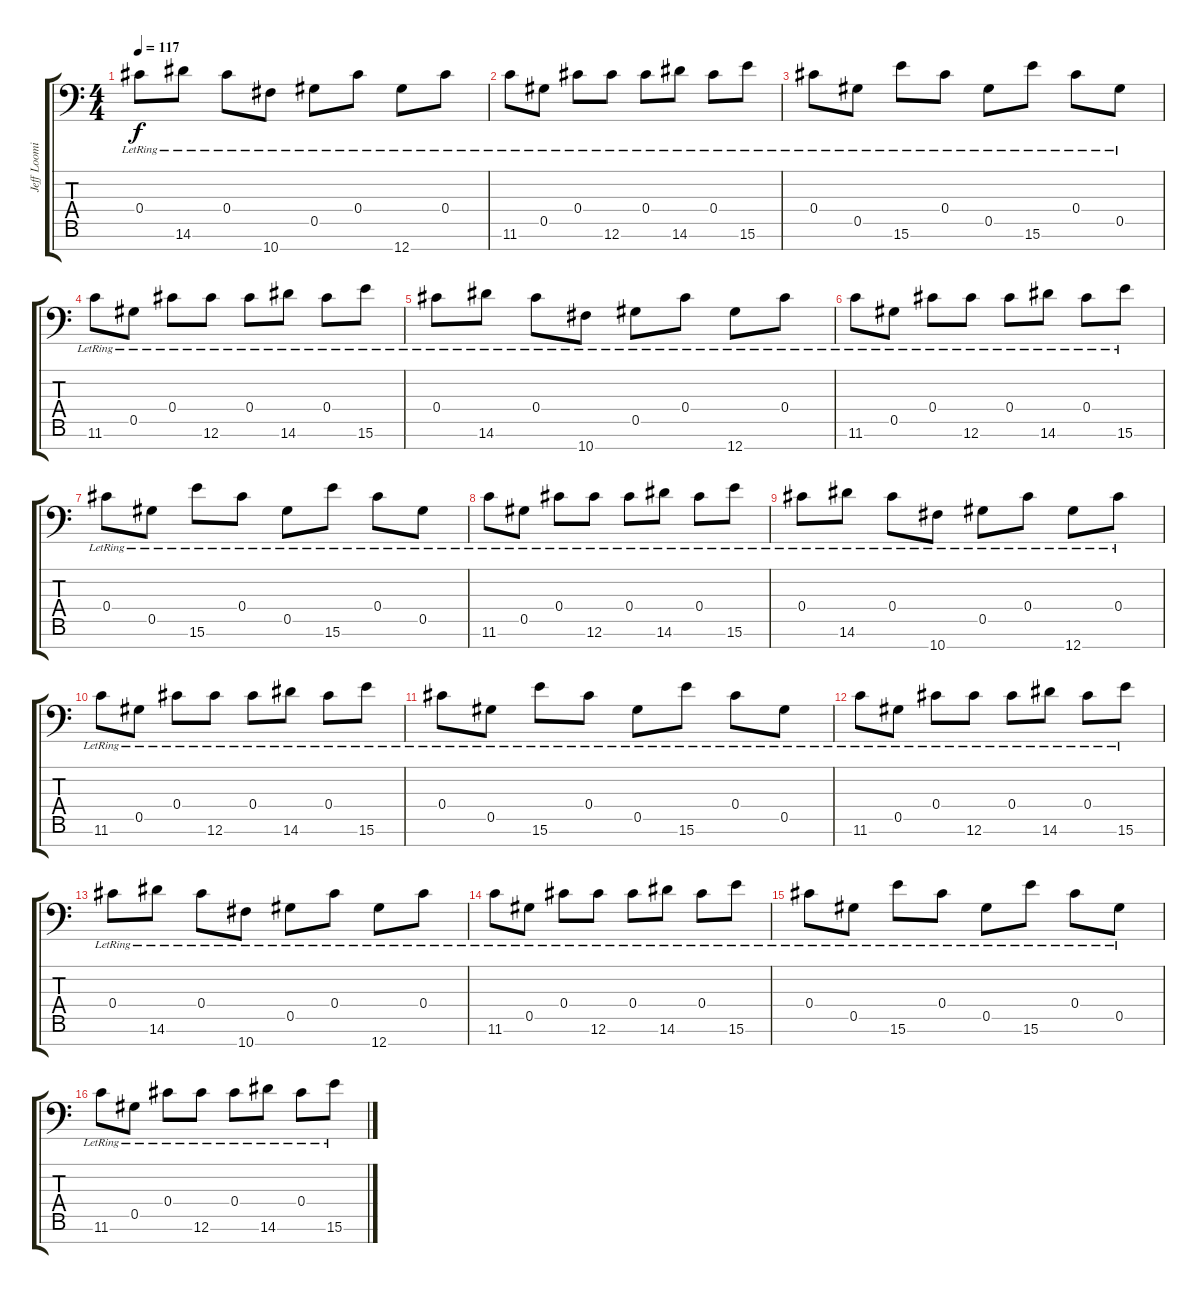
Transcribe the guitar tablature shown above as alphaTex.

\track ("Jeff Loomis Rhythm" "Jeff Loomi") {instrument distortionguitar}
\staff {score tabs}
\tuning (Eb4 Bb3 Gb3 Db3 Ab2 Db2 Ab1) {hide}
\ts (4 4)
\tempo 117
\clef f4
\ks c
0.4{lr}.8{dy f} 14.6{lr}.8 0.4{lr}.8 10.7{lr}.8 0.5{lr}.8 0.4{lr}.8 12.7{lr}.8 0.4{lr}.8 |
11.6{lr}.8{instrument acousticguitarsteel} 0.5{lr}.8 0.4{lr}.8 12.6{lr}.8 0.4{lr}.8 14.6{lr}.8 0.4{lr}.8 15.6{lr}.8 |
0.4{lr}.8 0.5{lr}.8 15.6{lr}.8 0.4{lr}.8 0.5{lr}.8 15.6{lr}.8 0.4{lr}.8 0.5{lr}.8 |
11.6{lr}.8{instrument acousticguitarsteel} 0.5{lr}.8 0.4{lr}.8 12.6{lr}.8 0.4{lr}.8 14.6{lr}.8 0.4{lr}.8 15.6{lr}.8 |
0.4{lr}.8 14.6{lr}.8 0.4{lr}.8 10.7{lr}.8 0.5{lr}.8 0.4{lr}.8 12.7{lr}.8 0.4{lr}.8 |
11.6{lr}.8{instrument acousticguitarsteel} 0.5{lr}.8 0.4{lr}.8 12.6{lr}.8 0.4{lr}.8 14.6{lr}.8 0.4{lr}.8 15.6{lr}.8 |
0.4{lr}.8 0.5{lr}.8 15.6{lr}.8 0.4{lr}.8 0.5{lr}.8 15.6{lr}.8 0.4{lr}.8 0.5{lr}.8 |
11.6{lr}.8{instrument acousticguitarsteel} 0.5{lr}.8 0.4{lr}.8 12.6{lr}.8 0.4{lr}.8 14.6{lr}.8 0.4{lr}.8 15.6{lr}.8 |
0.4{lr}.8 14.6{lr}.8 0.4{lr}.8 10.7{lr}.8 0.5{lr}.8 0.4{lr}.8 12.7{lr}.8 0.4{lr}.8 |
11.6{lr}.8{instrument acousticguitarsteel} 0.5{lr}.8 0.4{lr}.8 12.6{lr}.8 0.4{lr}.8 14.6{lr}.8 0.4{lr}.8 15.6{lr}.8 |
0.4{lr}.8 0.5{lr}.8 15.6{lr}.8 0.4{lr}.8 0.5{lr}.8 15.6{lr}.8 0.4{lr}.8 0.5{lr}.8 |
11.6{lr}.8{volume 12 instrument acousticguitarsteel} 0.5{lr}.8 0.4{lr}.8 12.6{lr}.8 0.4{lr}.8 14.6{lr}.8 0.4{lr}.8 15.6{lr}.8 |
0.4{lr}.8 14.6{lr}.8 0.4{lr}.8 10.7{lr}.8 0.5{lr}.8 0.4{lr}.8 12.7{lr}.8 0.4{lr}.8 |
11.6{lr}.8{volume 10 instrument acousticguitarsteel} 0.5{lr}.8 0.4{lr}.8 12.6{lr}.8 0.4{lr}.8 14.6{lr}.8 0.4{lr}.8 15.6{lr}.8 |
0.4{lr}.8 0.5{lr}.8 15.6{lr}.8 0.4{lr}.8 0.5{lr}.8 15.6{lr}.8 0.4{lr}.8 0.5{lr}.8 |
11.6{lr}.8{volume 8 instrument acousticguitarsteel} 0.5{lr}.8 0.4{lr}.8 12.6{lr}.8 0.4{lr}.8 14.6{lr}.8 0.4{lr}.8 15.6{lr}.8
